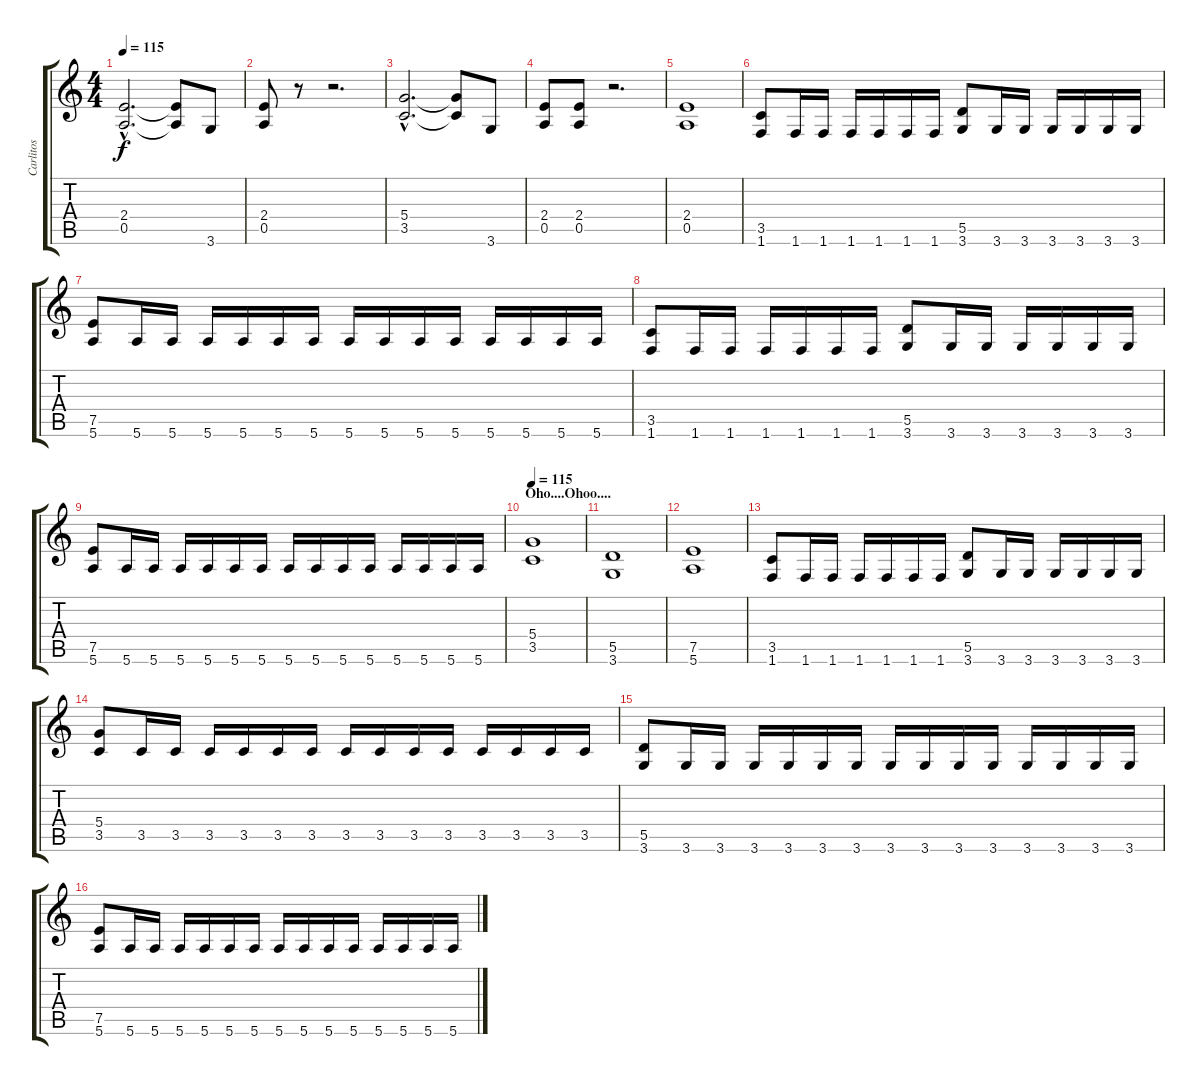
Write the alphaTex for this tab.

\track ("Carlitos" "Carlitos") {instrument overdrivenguitar}
\staff {score tabs}
\tuning (E4 B3 G3 D3 A2 E2) {hide}
\ts (4 4)
\tempo 115
\clef g2
\ks c
(2.4{hac t} 0.5{hac t}).2{d dy f} (2.4{t} 0.5{t}).8 3.6.8 |
(2.4 0.5).8 r.8 r.2{d} |
(5.4{hac} 3.5{hac}).2{d} (5.4{t} 3.5{t}).8 3.6.8 |
(2.4 0.5).8 (2.4 0.5).8 r.2{d} |
(2.4 0.5).1 |
(3.5 1.6).8 1.6.16 1.6.16 1.6.16 1.6.16 1.6.16 1.6.16 (5.5 3.6).8 3.6.16 3.6.16 3.6.16 3.6.16 3.6.16 3.6.16 |
(7.5 5.6).8 5.6.16 5.6.16 5.6.16 5.6.16 5.6.16 5.6.16 5.6.16 5.6.16 5.6.16 5.6.16 5.6.16 5.6.16 5.6.16 5.6.16 |
(3.5 1.6).8 1.6.16 1.6.16 1.6.16 1.6.16 1.6.16 1.6.16 (5.5 3.6).8 3.6.16 3.6.16 3.6.16 3.6.16 3.6.16 3.6.16 |
(7.5 5.6).8 5.6.16 5.6.16 5.6.16 5.6.16 5.6.16 5.6.16 5.6.16 5.6.16 5.6.16 5.6.16 5.6.16 5.6.16 5.6.16 5.6.16 |
\section ("" "Oho....Ohoo....")
\tempo 115
(5.4 3.5).1 |
(5.5 3.6).1 |
(7.5 5.6).1 |
(3.5 1.6).8 1.6.16 1.6.16 1.6.16 1.6.16 1.6.16 1.6.16 (5.5 3.6).8 3.6.16 3.6.16 3.6.16 3.6.16 3.6.16 3.6.16 |
(5.4 3.5).8 3.5.16 3.5.16 3.5.16 3.5.16 3.5.16 3.5.16 3.5.16 3.5.16 3.5.16 3.5.16 3.5.16 3.5.16 3.5.16 3.5.16 |
(5.5 3.6).8 3.6.16 3.6.16 3.6.16 3.6.16 3.6.16 3.6.16 3.6.16 3.6.16 3.6.16 3.6.16 3.6.16 3.6.16 3.6.16 3.6.16 |
(7.5 5.6).8 5.6.16 5.6.16 5.6.16 5.6.16 5.6.16 5.6.16 5.6.16 5.6.16 5.6.16 5.6.16 5.6.16 5.6.16 5.6.16 5.6.16
